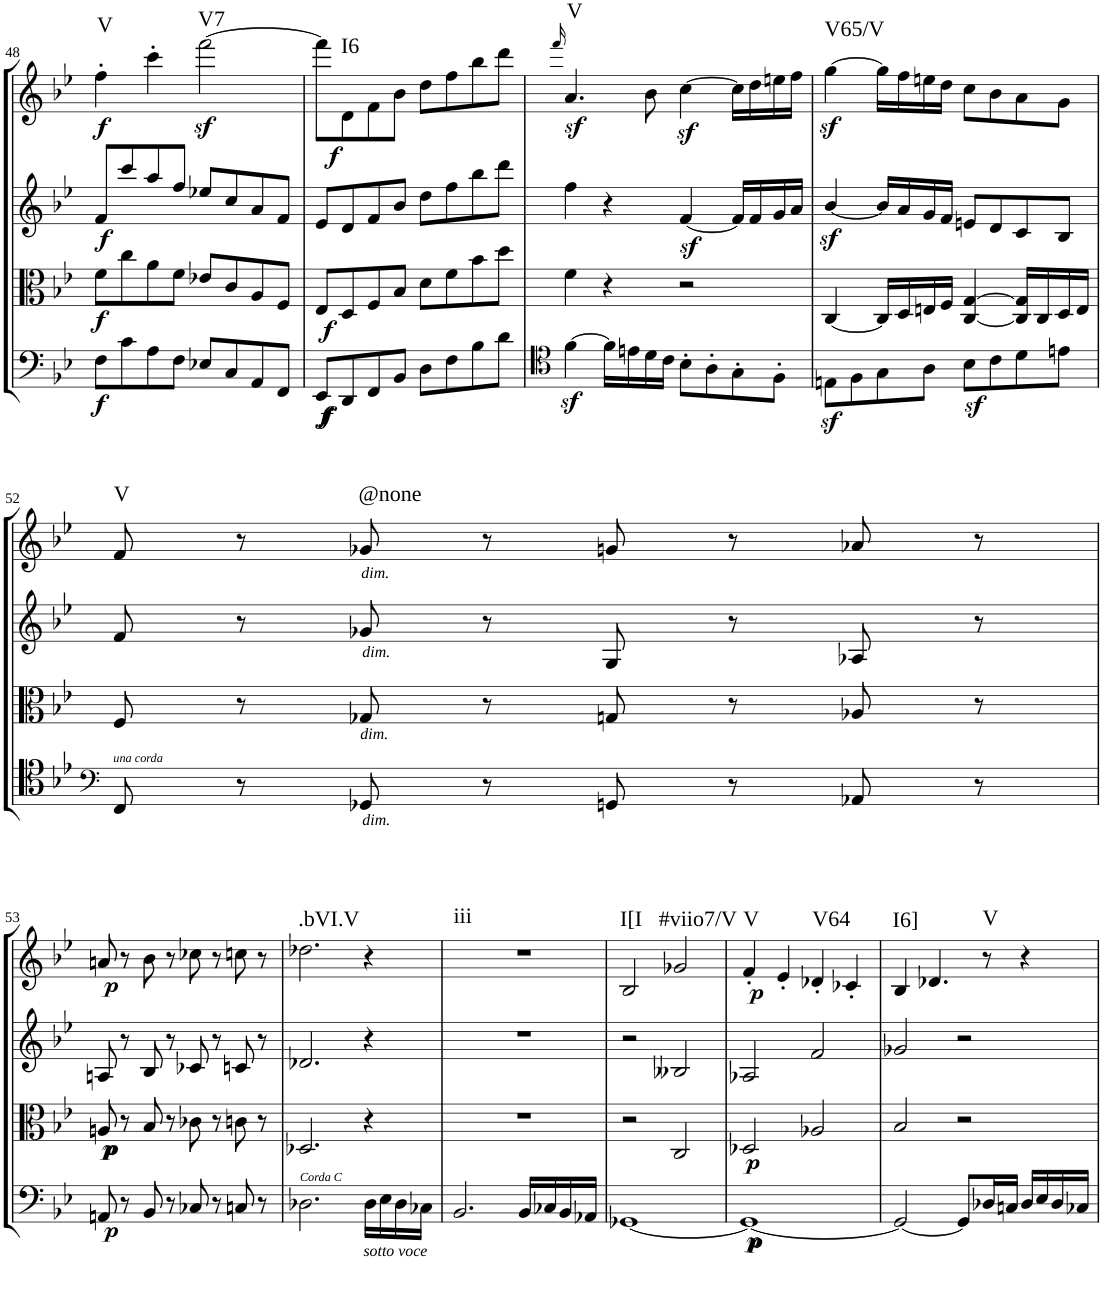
**kern	**dynam	**kern	**dynam	**kern	**dynam	**kern	**dynam	**harte
*part4	*part4	*part3	*part3	*part2	*part2	*part1	*part1	*part1
*staff4	*staff4	*staff3	*staff3	*staff2	*staff2	*staff1	*staff1	*
*I"Violoncello.	*	*I"Viola.	*	*I"Violino II.	*	*I"Violino I.	*	*
*I'Vc	*	*I'Vla	*	*I'Vln	*	*I'Vln	*	*
!!LO:PB:g=z
*clefF4	*	*clefC3	*	*clefG2	*	*clefG2	*	*
*k[b-e-]	*	*k[b-e-]	*	*k[b-e-]	*	*k[b-e-]	*	*
*B-:	*	*B-:	*	*B-:	*	*B-:	*	*
*M4/4	*	*M4/4	*	*M4/4	*	*M4/4	*	*
*met(c)	*	*met(c)	*	*met(c)	*	*met(c)	*	*
=48	=48	=48	=48	=48	=48	=48	=48	=48
!	!LO:DY:b	!	!LO:DY:b	!	!LO:DY:b	!	!LO:DY:b	!LO:H:kt=V
8F\L	f	8f\L	f	8f/L	f	4ff'\	f	N
8c\	.	8cc\	.	8ccc/	.	.	.	.
8A\	.	8a\	.	8aa/	.	4ccc'\	.	.
8F\J	.	8f\J	.	8ff/J	.	.	.	.
!	!	!	!	!	!	!	!LO:DY:b	!LO:H:kt=V7
8E-X/L	.	8e-X/L	.	8ee-X/L	.	[2fff\	sf	N
8C/	.	8c/	.	8cc/	.	.	.	.
8AA/	.	8A/	.	8a/	.	.	.	.
8FF/J	.	8F/J	.	8f/J	.	.	.	.
=49	=49	=49	=49	=49	=49	=49	=49	=49
!	!LO:DY:b	!	!	!	!	!	!	!
!	!LO:DY:n=1:b	!	!LO:DY:b	!	!	!	!LO:DY:b	!
8EE-/L	f f	8E-/L	f	8e-/L	.	8fff\L]	f	.
!	!	!	!	!	!	!	!	!LO:H:kt=I6
8DD/	.	8D/	.	8d/	.	8d\	.	N
8FF/	.	8F/	.	8f/	.	8f\	.	.
8BB-/J	.	8B-/J	.	8b-/J	.	8b-\J	.	.
8D\L	.	8d\L	.	8dd\L	.	8dd\L	.	.
8F\	.	8f\	.	8ff\	.	8ff\	.	.
8B-\	.	8b-\	.	8bb-\	.	8bb-\	.	.
8d\J	.	8dd\J	.	8ddd\J	.	8ddd\J	.	.
=50	=50	=50	=50	=50	=50	=50	=50	=50
*clefC4	*	*	*	*	*	*	*	*
.	.	.	.	.	.	16qfff/	.	.
!	!	!	!	!	!	!	!LO:DY:b	!LO:H:kt=V
[4fz<\	.	4f\	.	4ff\	.	4.a/	sf	N
16f\LL]	.	4r	.	4r	.	.	.	.
16en\	.	.	.	.	.	.	.	.
16d\	.	.	.	.	.	8b-\	.	.
16c\JJ	.	.	.	.	.	.	.	.
8B-'\L	.	2r	.	[4fz</	.	[4ccz<\	.	.
8A'\	.	.	.	.	.	.	.	.
8G'\	.	.	.	16f/LL]	.	16cc\LL]	.	.
.	.	.	.	16f/	.	16dd\	.	.
8F'\J	.	.	.	16g/	.	16een\	.	.
.	.	.	.	16a/JJ	.	16ff\JJ	.	.
=51	=51	=51	=51	=51	=51	=51	=51	=51
!	!	!	!	!	!	!	!LO:DY:b	!LO:H:kt=V65/V
8Enz<\L	.	[4C/	.	[4b-z</	.	[4gg\	sf	N
8F\	.	.	.	.	.	.	.	.
8G\	.	16C/LL]	.	16b-/LL]	.	16gg\LL]	.	.
.	.	16D/	.	16a/	.	16ff\	.	.
8A\J	.	16En/	.	16g/	.	16een\	.	.
.	.	16F/JJ	.	16f/JJ	.	16dd\JJ	.	.
8B-z<\L	.	[4C/ [4G/	.	8en/L	.	8cc\L	.	.
8c\	.	.	.	8d/	.	8b-\	.	.
8d\	.	16C/] 16G/]LL	.	8c/	.	8a\	.	.
.	.	16C/	.	.	.	.	.	.
8en\J	.	16D/	.	8B-/J	.	8g\J	.	.
.	.	16E/JJ	.	.	.	.	.	.
!!LO:LB:g=z
=52	=52	=52	=52	=52	=52	=52	=52	=52
*clefF4	*	*	*	*	*	*	*	*
!LO:TX:a:i:t=una corda	!	!	!	!	!	!	!	!LO:H:kt=V
8FF/	.	8F/	.	8f/	.	8f/	.	N
8r	.	8r	.	8r	.	8r	.	.
!	!	!	!	!	!	!LO:TX:b:i:t=dim.	!	!
!	!	!	!	!LO:TX:b:i:t=dim.	!	!	!	!
!	!	!LO:TX:b:i:t=dim.	!	!	!	!	!	!
!LO:TX:b:i:t=dim.	!	!	!	!	!	!	!	!LO:H:kt=@none
8GG-X/	.	8G-X/	.	8g-X/	.	8g-X/	.	N
8r	.	8r	.	8r	.	8r	.	.
8GGn/	.	8Gn/	.	8G/	.	8gn/	.	.
8r	.	8r	.	8r	.	8r	.	.
8AA-X/	.	8A-X/	.	8A-X/	.	8a-X/	.	.
8r	.	8r	.	8r	.	8r	.	.
!!LO:LB:g=z
=53	=53	=53	=53	=53	=53	=53	=53	=53
!	!LO:DY:b	!	!LO:DY:b	!	!	!	!	!
!	!	!	!LO:DY:n=1:b	!	!	!	!LO:DY:b	!
8AAn/	p	8An/	p p	8An/	.	8an/	p	.
8r	.	8r	.	8r	.	8r	.	.
8BB-/	.	8B-/	.	8B-/	.	8b-\	.	.
8r	.	8r	.	8r	.	8r	.	.
8C-X/	.	8c-X\	.	8c-X/	.	8cc-X\	.	.
8r	.	8r	.	8r	.	8r	.	.
8Cn/	.	8cn\	.	8cn/	.	8ccn\	.	.
8r	.	8r	.	8r	.	8r	.	.
=54	=54	=54	=54	=54	=54	=54	=54	=54
!LO:TX:a:i:t=Corda C	!	!	!	!	!	!	!	!LO:H:kt=.bVI.V
2.D-X\	.	2.D-X/	.	2.d-X/	.	2.dd-X\	.	N
!LO:TX:b:i:t=sotto voce	!	!	!	!	!	!	!	!
16D-\LL	.	4r	.	4r	.	4r	.	.
16E-\	.	.	.	.	.	.	.	.
16D-\	.	.	.	.	.	.	.	.
16C-X\JJ	.	.	.	.	.	.	.	.
=55	=55	=55	=55	=55	=55	=55	=55	=55
!	!	!	!	!	!	!	!	!LO:H:kt=iii
2.BB-/	.	1r	.	1r	.	1r	.	N
16BB-/LL	.	.	.	.	.	.	.	.
16C-X/	.	.	.	.	.	.	.	.
16BB-/	.	.	.	.	.	.	.	.
16AA-X/JJ	.	.	.	.	.	.	.	.
=56	=56	=56	=56	=56	=56	=56	=56	=56
!	!	!	!	!	!	!	!	!LO:H:kt=I[I
[1GG-X	.	2r	.	2r	.	2B-/	.	N
!	!	!	!	!	!	!	!	!LO:H:kt=#viio7/V
.	.	2C/	.	2B--X/	.	2g-X/	.	N
=57	=57	=57	=57	=57	=57	=57	=57	=57
!	!LO:DY:b	!	!	!	!	!	!	!
!	!LO:DY:n=1:b	!	!LO:DY:b	!	!	!	!LO:DY:b	!LO:H:kt=V
1GG-_	p p	2D-X/	p	2A-X/	.	4f'/	p	N
.	.	.	.	.	.	4e-'/	.	.
!	!	!	!	!	!	!	!	!LO:H:kt=V64
.	.	2A-X/	.	2f/	.	4d-X'/	.	N
.	.	.	.	.	.	4c-X'/	.	.
=58	=58	=58	=58	=58	=58	=58	=58	=58
!	!	!	!	!	!	!	!	!LO:H:kt=I6]
2GG-/_	.	2B-/	.	2g-X/	.	4B-/	.	N
.	.	.	.	.	.	4.d-X/	.	.
8GG-/L]	.	2r	.	2r	.	.	.	.
!	!	!	!	!	!	!	!	!LO:H:kt=V
16D-X/L	.	.	.	.	.	8r	.	N
16Cn/JJ	.	.	.	.	.	.	.	.
16D-/LL	.	.	.	.	.	4r	.	.
16E-/	.	.	.	.	.	.	.	.
16D-/	.	.	.	.	.	.	.	.
16C-X/JJ	.	.	.	.	.	.	.	.
=	=	=	=	=	=	=	=	=
*-	*-	*-	*-	*-	*-	*-	*-	*-
